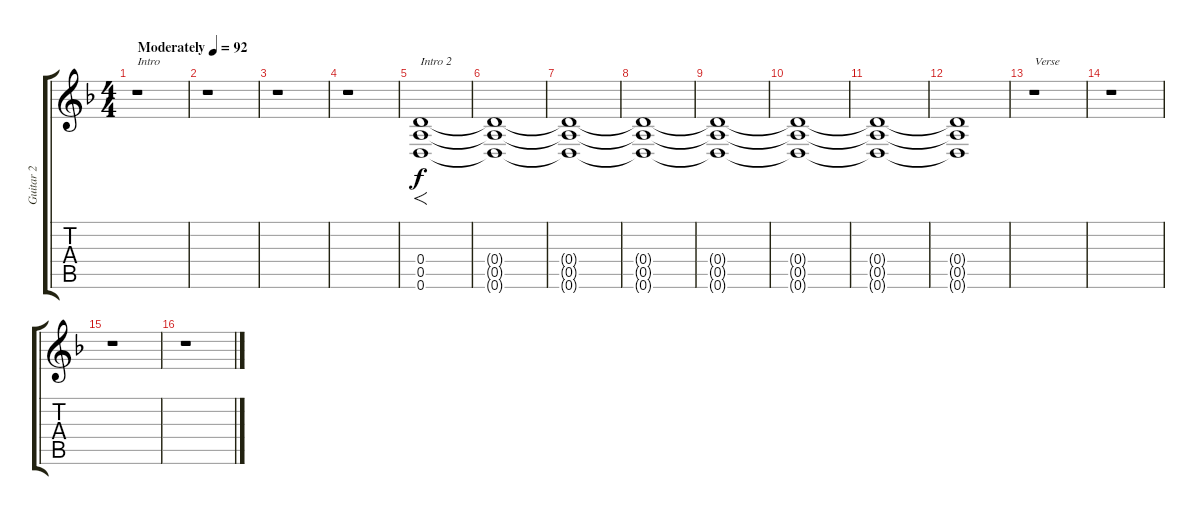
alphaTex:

\track ("Guitar 2" "Guitar 2") {instrument distortionguitar}
\staff {score tabs}
\tuning (E4 B3 G3 D3 A2 D2) {hide}
\ts (4 4)
\tempo (92 "Moderately")
\clef g2
\ks f
r.1{txt "Intro" dy f instrument distortionguitar} |
r.1 |
r.1 |
r.1 |
(0.4 0.5 0.6).1{f txt "Intro 2"} |
(0.4{t} 0.5{t} 0.6{t}).1 |
(0.4{t} 0.5{t} 0.6{t}).1 |
(0.4{t} 0.5{t} 0.6{t}).1 |
(0.4{t} 0.5{t} 0.6{t}).1 |
(0.4{t} 0.5{t} 0.6{t}).1 |
(0.4{t} 0.5{t} 0.6{t}).1 |
(0.4{t} 0.5{t} 0.6{t}).1 |
r.1{txt "Verse"} |
r.1 |
r.1 |
r.1
